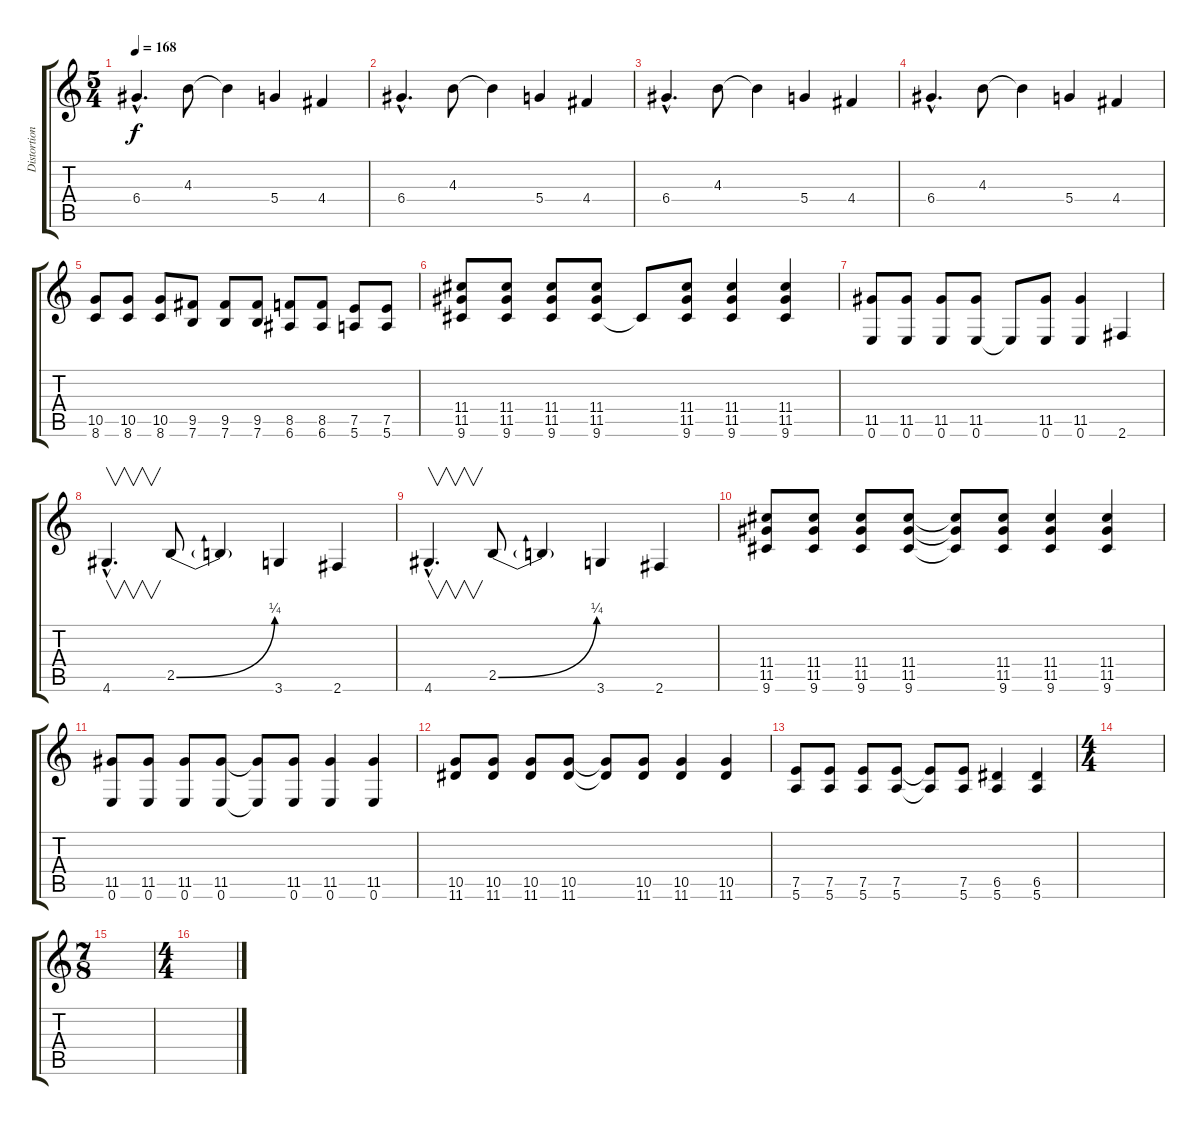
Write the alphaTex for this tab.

\track ("Distortion Guitar" "Distortion") {instrument distortionguitar}
\staff {score tabs}
\tuning (E4 B3 G3 D3 A2 E2) {hide}
\ts (5 4)
\tempo 168
\clef g2
\ks c
6.4{hac}.4{d dy f} 4.3.8 4.3{t}.4 5.4.4 4.4.4 |
6.4{hac}.4{d} 4.3.8 4.3{t}.4 5.4.4 4.4.4 |
6.4{hac}.4{d} 4.3.8 4.3{t}.4 5.4.4 4.4.4 |
6.4{hac}.4{d} 4.3.8 4.3{t}.4 5.4.4 4.4.4 |
(10.5 8.6).8 (10.5 8.6).8 (10.5 8.6).8 (9.5 7.6).8 (9.5 7.6).8 (9.5 7.6).8 (8.5 6.6).8 (8.5 6.6).8 (7.5 5.6).8 (7.5 5.6).8 |
(11.4 11.5 9.6).8 (11.4 11.5 9.6).8 (11.4 11.5 9.6).8 (11.4 11.5 9.6).8 9.6{t}.8 (11.4 11.5 9.6).8 (11.4 11.5 9.6).4 (11.4 11.5 9.6).4 |
(11.5 0.6).8 (11.5 0.6).8 (11.5 0.6).8 (11.5 0.6).8 0.6{t}.8 (11.5 0.6).8 (11.5 0.6).4 2.6.4 |
4.6{hac}.4{v d} 2.5{be (bend 0 0 60 1)}.8 2.5{t}.4 3.6.4 2.6.4 |
4.6{hac}.4{v d} 2.5{be (bend 0 0 60 1)}.8 2.5{t}.4 3.6.4 2.6.4 |
(11.4 11.5 9.6).8 (11.4 11.5 9.6).8 (11.4 11.5 9.6).8 (11.4 11.5 9.6).8 (11.4{t} 11.5{t} 9.6{t}).8 (11.4 11.5 9.6).8 (11.4 11.5 9.6).4 (11.4 11.5 9.6).4 |
(11.5 0.6).8 (11.5 0.6).8 (11.5 0.6).8 (11.5 0.6).8 (11.5{t} 0.6{t}).8 (11.5 0.6).8 (11.5 0.6).4 (11.5 0.6).4 |
(10.5 11.6).8 (10.5 11.6).8 (10.5 11.6).8 (10.5 11.6).8 (10.5{t} 11.6{t}).8 (10.5 11.6).8 (10.5 11.6).4 (10.5 11.6).4 |
(7.5 5.6).8 (7.5 5.6).8 (7.5 5.6).8 (7.5 5.6).8 (7.5{t} 5.6{t}).8 (7.5 5.6).8 (6.5 5.6).4 (6.5 5.6).4 |
\ts (4 4)
|
\ts (7 8)
|
\ts (4 4)
